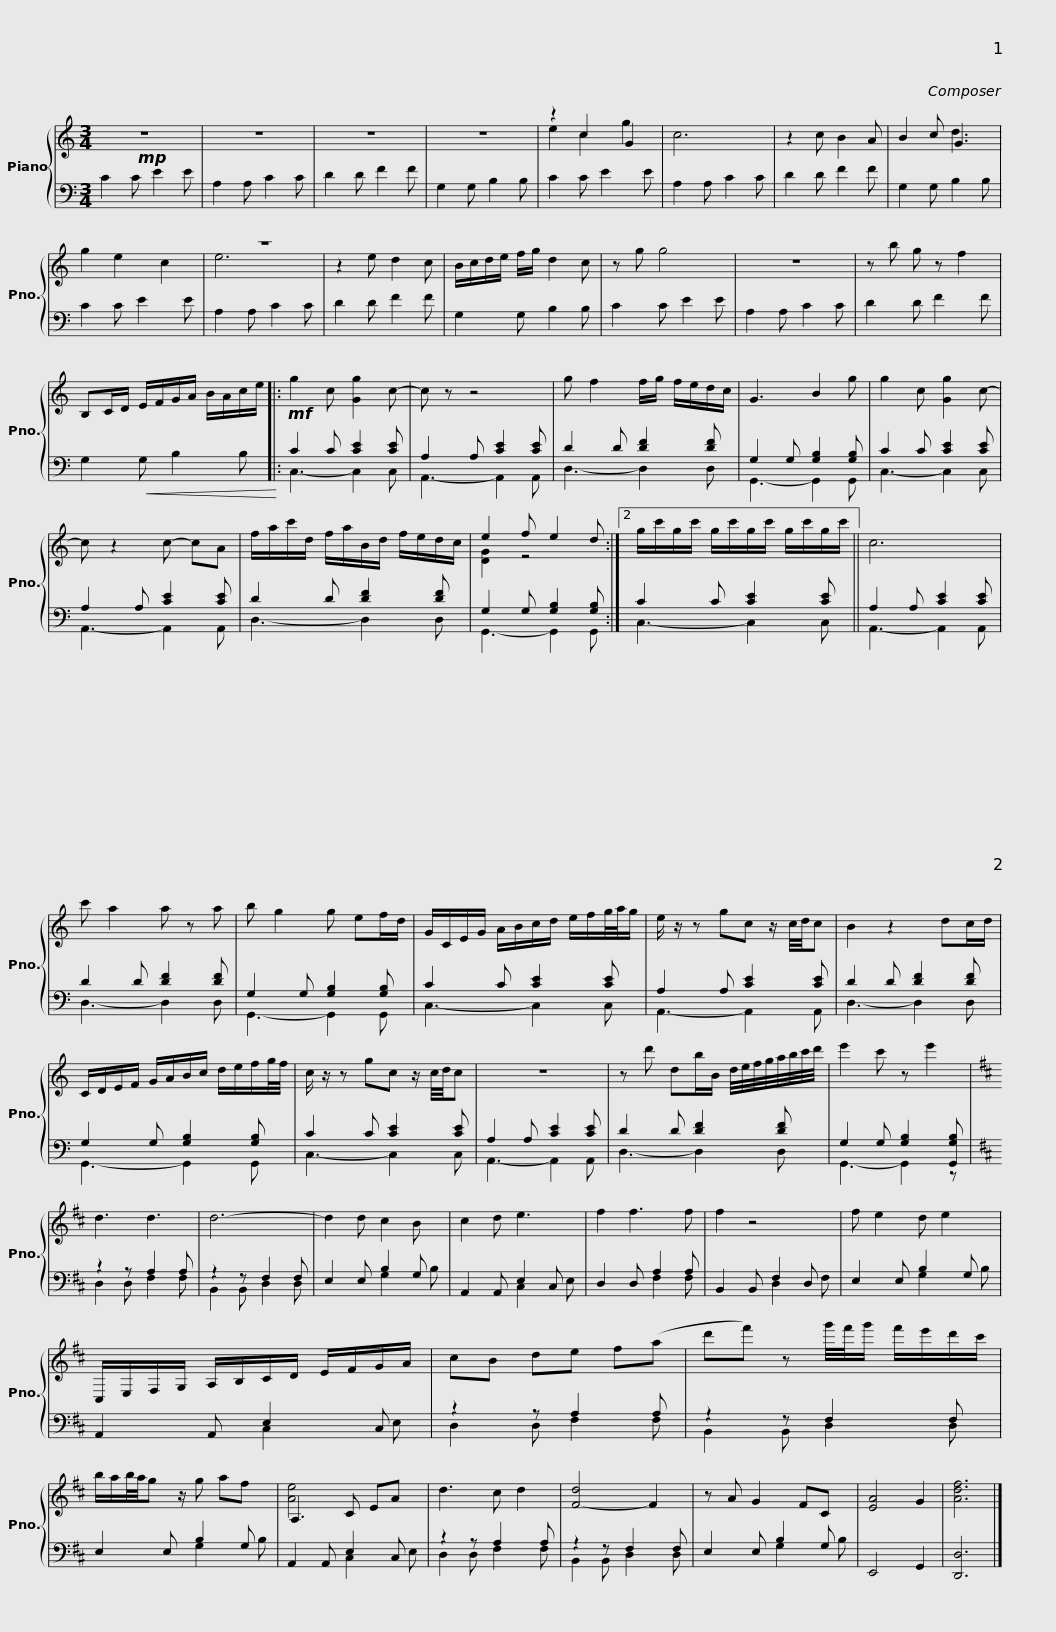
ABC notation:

X:1
%%score { ( 1 3 ) | ( 2 4 ) }
L:1/8
M:3/4
I:linebreak $
K:C
V:1 treble
V:3 treble
V:2 bass
V:4 bass
V:1
!mp! z6 | z6 | z6 | z6 | z2 c2 G2 | %5
 c6 | z2 c B2 A | B2 c G3 |$ g2 e2 c2 | z6 | %10
 z2 e d2 c | B/c/d/e/ f/g/ d2 c | z g g4 | z6 | z b g z f2 |$ %15
 B,C/D/ E/F/G/A/ B/A/c/e/ |: g2 c [Gg]2 c- | c z z4 | g f2 f/g/ f/e/d/c/ | G3 B2 g |$ %20
 g2 c [Gg]2 c- | c z2 c- cA | f/a/c'/d/ f/a/B/d/ f/e/d/c/ | e2 f e2 d :|2 g/c'/g/c'/ g/c'/g/c'/ g/c'/g/c'/ ||$ %25
 c6 | c' a2 a z a | b g2 g ef/d/ | G/C/E/G/ A/B/c/d/ e/f/g/4a/4g/ | e/ z/ z gc z/ c/4d/4c |$ %30
 B2 z2 dc/d/ | C/D/E/F/ G/A/B/c/ d/e/f/g/4f/4 | c/ z/ z gc z/ c/4d/4c | z6 |$ z d' db/B/ d/4e/4f/4g/4a/4b/4c'/4d'/4 | %35
 e'2 c' z e'2 |[K:D] d3 d3 | d6- | d2 d c2 B | c2 d e3 |$ %40
 f2 f3 f | f2 z4 | f e2 d e2 | C,/E,/F,/G,/ A,/B,/C/D/ E/F/G/A/ | cB de f(a |$ %45
 d'f') z g'/4f'/4g'/ f'/e'/d'/c'/ | b/a/b/4a/4g z/ g af | A,3 C EA | d3 c d2 | [F-d]4 F2 |$ %50
 z A G2 FC | [EA]4 G2 | [Adf]6 |] %53
V:2
 C2 C E2 E | A,2 A, C2 C | D2 D F2 F | G,2 G, B,2 B, | C2 C E2 E | %5
 A,2 A, C2 C | D2 D F2 F | G,2 G, B,2 B, |$ C2 C E2 E | A,2 A, C2 C | %10
 D2 D F2 F | G,2 G, B,2 B, | C2 C E2 E | A,2 A, C2 C | D2 D F2 F |$ %15
 G,2!<(! G, B,2 B,!<)! |:!mf! C2 C [CE]2 [CE] | A,2 A, [CE]2 [CE] | D2 D [DF]2 [DF] | G,2 G, [G,B,]2 [G,B,] |$ %20
 C2 C [CE]2 [CE] | A,2 A, [CE]2 [CE] | D2 D [DF]2 [DF] | G,2 G, [G,B,]2 [G,B,] :|2 C2 C [CE]2 [CE] ||$ %25
 A,2 A, [CE]2 [CE] | D2 D [DF]2 [DF] | G,2 G, [G,B,]2 [G,B,] | C2 C [CE]2 [CE] | A,2 A, [CE]2 [CE] |$ %30
 D2 D [DF]2 [DF] | G,2 G, [G,B,]2 [G,B,] | C2 C [CE]2 [CE] | A,2 A, [CE]2 [CE] |$ D2 D [DF]2 [DF] | %35
 G,2 G, [G,B,]2 [G,,G,B,] |[K:D] z2 z A,2 A, | z2 z F,2 F, | E,2 E, B,2 G, | A,,2 A,, E,2 C, |$ %40
 D,2 D, A,2 A, | B,,2 B,, F,2 D, | E,2 E, B,2 G, | A,,2 A,, E,2 C, | z2 z A,2 A, |$ %45
 z2 z F,2 F, | E,2 E, B,2 G, | A,,2 A,, E,2 C, | z2 z A,2 A, | z2 z F,2 F, |$ %50
 E,2 E, B,2 G, | E,,4 G,,2 | [D,,D,]6 |] %53
V:3
 x6 | x6 | x6 | x6 | e2 c2 g2 | %5
 x6 | x6 | x3 d3 |$ x6 | e6 | %10
 x6 | x6 | x6 | x6 | x6 |$ %15
 x6 |: x6 | x6 | x6 | x6 |$ %20
 x6 | x6 | x6 | [DG]2 z4 :|2 x6 ||$ %25
 x6 | x6 | x6 | x6 | x6 |$ %30
 x6 | x6 | x6 | x6 |$ x6 | %35
 x6 |[K:D] x6 | x6 | x6 | x6 |$ %40
 x6 | x6 | x6 | x6 | x6 |$ %45
 x6 | x6 | [Ae]4 x2 | x6 | x6 |$ %50
 x6 | x6 | x6 |] %53
V:4
 x6 | x6 | x6 | x6 | x6 | %5
 x6 | x6 | x6 |$ x6 | x6 | %10
 x6 | x6 | x6 | x6 | x6 |$ %15
 x6 |: C,3- C,2 C, | A,,3- A,,2 A,, | D,3- D,2 D, | G,,3- G,,2 G,, |$ %20
 C,3- C,2 C, | A,,3- A,,2 A,, | D,3- D,2 D, | G,,3- G,,2 G,, :|2 C,3- C,2 C, ||$ %25
 A,,3- A,,2 A,, | D,3- D,2 D, | G,,3- G,,2 G,, | C,3- C,2 C, | A,,3- A,,2 A,, |$ %30
 D,3- D,2 D, | G,,3- G,,2 G,, | C,3- C,2 C, | A,,3- A,,2 A,, |$ D,3- D,2 D, | %35
 G,,3- G,,2 z |[K:D] D,2 D, F,2 F, | B,,2 B,, D,2 D, | x3 G,2 B, | x3 C,2 E, |$ %40
 x3 F,2 F, | x3 D,2 F, | x3 G,2 B, | x3 C,2 E, | D,2 D, F,2 F, |$ %45
 B,,2 B,, D,2 D, | x3 G,2 B, | x3 C,2 E, | D,2 D, F,2 F, | B,,2 B,, D,2 D, |$ %50
 x3 G,2 B, | x6 | x6 |] %53
